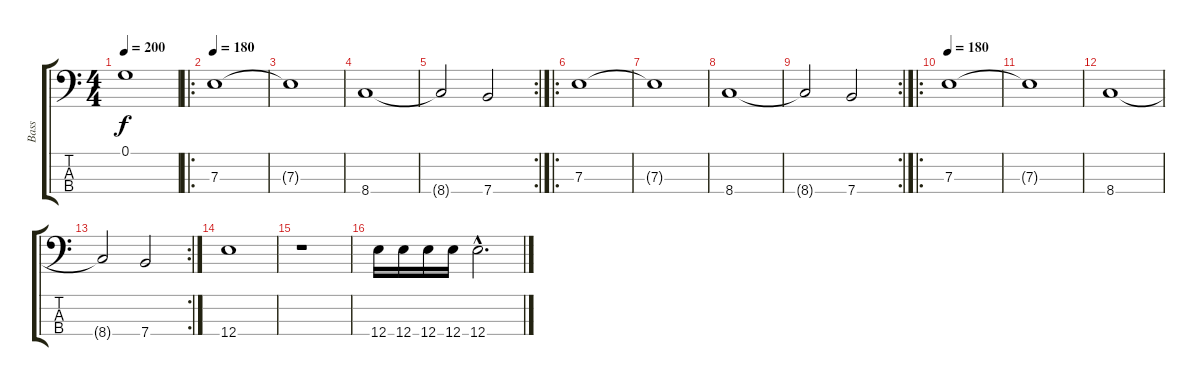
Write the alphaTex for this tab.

\track ("Bass" "Bass") {instrument electricbassfinger}
\staff {score tabs}
\tuning (G2 D2 A1 E1) {hide}
\ts (4 4)
\tempo 200
\clef f4
\ks c
0.1{t}.1{dy f} |
\ro
\tempo 180
7.3.1 |
7.3{t}.1 |
8.4.1 |
\rc 2
8.4{t}.2 7.4.2 |
\ro
7.3.1 |
7.3{t}.1 |
8.4.1 |
\rc 2
8.4{t}.2 7.4.2 |
\ro
\tempo 180
7.3.1 |
7.3{t}.1 |
8.4.1 |
\rc 2
8.4{t}.2 7.4.2 |
12.4.1 |
r.1 |
12.4.16 12.4.16 12.4.16 12.4.16 12.4{hac}.2{d}
